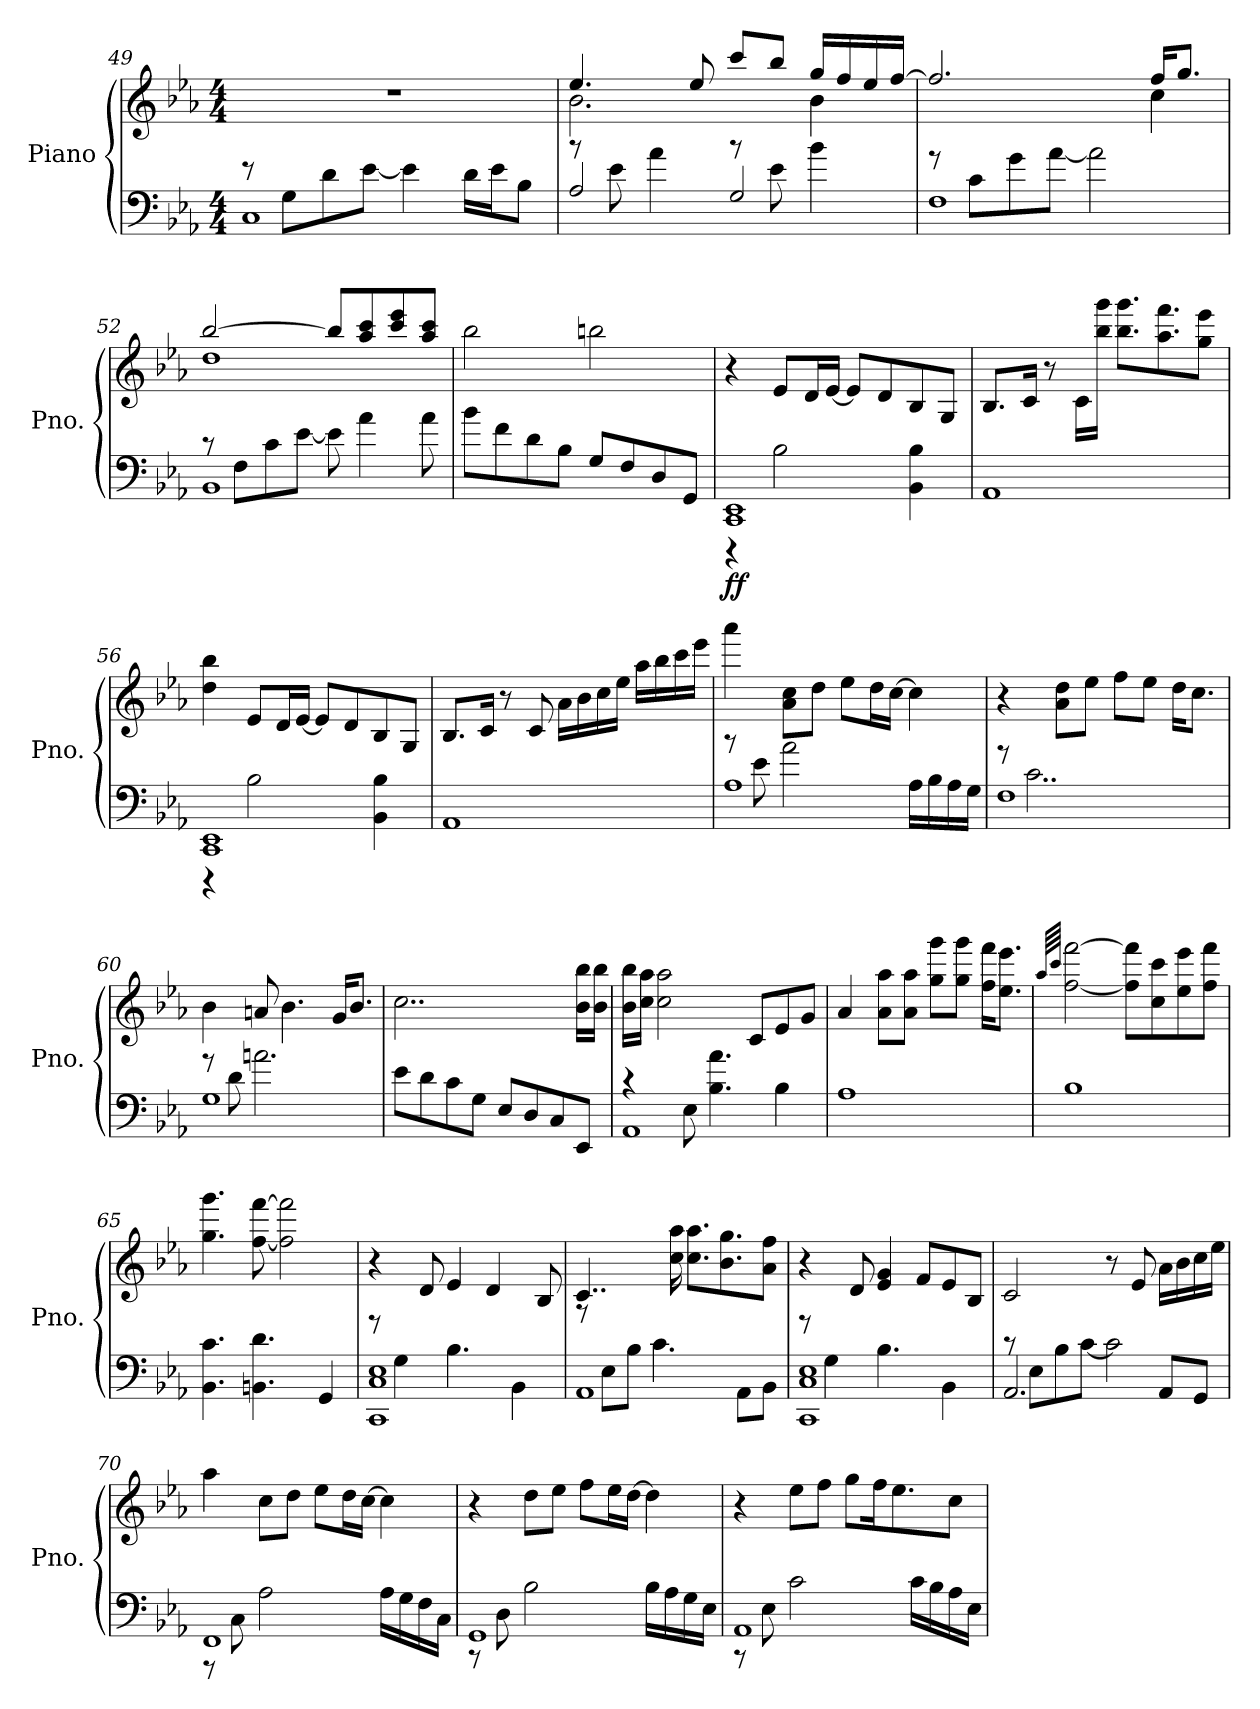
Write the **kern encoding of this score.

**kern	**kern	**dynam
*part1	*part1	*part1
*staff2	*staff1	*staff1/2
*I"Piano	*	*
*I'Pno.	*	*
!!LO:PB:g=z
*clefF4	*clefG2	*
*k[b-e-a-]	*k[b-e-a-]	*
*M4/4	*M4/4	*
=49	=49	=49
*^	*	*
1C	8re	1r	.
.	8G\L	.	.
.	8d\	.	.
.	[8e-\J	.	.
.	4e-\]	.	.
.	16d\LL	.	.
.	16e-\J	.	.
.	8B-\J	.	.
!!LO:LB:g=z
=50	=50	=50	=50
*	*	*^	*
2A-/	8rb	4.ee-/	2.b-\	.
.	8e-\	.	.	.
.	4a-\	.	.	.
.	.	8ee-/	.	.
2G/	8rb	8ccc/L	.	.
.	8e-\	8bb-/J	.	.
.	4b-\	16gg/LL	4b-\	.
.	.	16ff/	.	.
.	.	16ee-/	.	.
.	.	[16ff/JJ	.	.
=51	=51	=51	=51	=51
1F	8rg	2.ff/]	2.ryy	.
.	8c\L	.	.	.
.	8g\	.	.	.
.	[8a-\J	.	.	.
.	2a-\]	.	.	.
.	.	16ff/KL	4cc\	.
.	.	8.gg/J	.	.
=52	=52	=52	=52	=52
1BB-	8rc	[2bb-/	1dd	.
.	8F\L	.	.	.
.	8c\	.	.	.
.	[8e-\J	.	.	.
.	8e-\]	8bb-/L]	.	.
.	4a-\	8aa-/ 8ccc/	.	.
.	.	8ccc/ 8eee-/	.	.
.	8a-\	8aa-/ 8ccc/J	.	.
*v	*v	*	*	*
*	*v	*v	*
=53	=53	=53
8b-\L	2bb-\	.
8f\	.	.
8d\	.	.
8B-\J	.	.
8G/L	2bbn\	.
8F/	.	.
8D/	.	.
8GG/J	.	.
!!LO:LB:g=z
=54	=54	=54
*^	*	*
!	!	!	!LO:DY:b=2
!	!	!	!LO:DY:n=1:b
1CC 1EE-	4r	4r	f f
.	2B-\	8e-/L	.
.	.	16d/L	.
.	.	[16e-/JJ	.
.	.	8e-/L]	.
.	.	8d/	.
.	4BB-\ 4B-\	8B-/	.
.	.	8G/J	.
*v	*v	*	*
=55	=55	=55
1AA-	8.B-/L	.
.	16c/Jk	.
.	8r	.
.	16c\LL	.
.	16bb-\ 16ggg\JJ	.
.	8.bb-\ 8.ggg\L	.
.	8.aa-\ 8.fff\	.
.	8gg\ 8eee-\J	.
=56	=56	=56
*^	*	*
1CC 1EE-	4r	4dd\ 4bb-\	.
.	2B-\	8e-/L	.
.	.	16d/L	.
.	.	[16e-/JJ	.
.	.	8e-/L]	.
.	.	8d/	.
.	4BB-\ 4B-\	8B-/	.
.	.	8G/J	.
*v	*v	*	*
=57	=57	=57
1AA-	8.B-/L	.
.	16c/Jk	.
.	8r	.
.	8c/	.
.	16a-\LL	.
.	16b-\	.
.	16cc\	.
.	16ee-\JJ	.
.	16aa-\LL	.
.	16bb-\	.
.	16ccc\	.
.	16eee-\JJ	.
!!LO:LB:g=z
=58	=58	=58
*^	*	*
1A-	8rb	4aaa-\	.
.	8e-\	.	.
.	2a-\	8a-\ 8cc\L	.
.	.	8dd\J	.
.	.	8ee-\L	.
.	.	16dd\L	.
.	.	[16cc\JJ	.
.	16A-\LL	4cc\]	.
.	16B-\	.	.
.	16A-\	.	.
.	16G\JJ	.	.
=59	=59	=59	=59
1F	8rg	4r	.
.	2..c\	.	.
.	.	8a-\ 8dd\L	.
.	.	8ee-\J	.
.	.	8ff\L	.
.	.	8ee-\J	.
.	.	16dd\KL	.
.	.	8.cc\J	.
=60	=60	=60	=60
1G	8rg	4b-\	.
.	8d\	.	.
.	2.an\	8an/	.
.	.	4.b-\	.
.	.	16g/KL	.
.	.	8.b-/J	.
*v	*v	*	*
=61	=61	=61
8e-\L	2..cc\	.
8d\	.	.
8c\	.	.
8G\J	.	.
8E-/L	.	.
8D/	.	.
8C/	.	.
8EE-/J	16b-\ 16bb-\LL	.
.	16b-\ 16bb-\JJ	.
!!LO:LB:g=z
=62	=62	=62
*^	*	*
1AA-	4rc	16b-\ 16bb-\LL	.
.	.	16cc\ 16aa-\JJ	.
.	.	2cc\ 2aa-\	.
.	8E-\	.	.
.	4.B-\ 4.a-\	.	.
.	.	8c/L	.
.	4B-\	8e-/	.
.	.	8g/J	.
*v	*v	*	*
=63	=63	=63
1A-	4a-/	.
.	8a-\ 8aa-\L	.
.	8a-\ 8aa-\J	.
.	8gg\ 8ggg\L	.
.	8gg\ 8ggg\J	.
.	16ff\ 16fff\KL	.
.	8.ee-\ 8.eee-\J	.
=64	=64	=64
.	64qaa-/LLLL	.
.	64qccc/JJJJ	.
1B-	[2ff\ [2fff\	.
.	8ff\] 8fff\]L	.
.	8cc\ 8ccc\	.
.	8ee-\ 8eee-\	.
.	8ff\ 8fff\J	.
=65	=65	=65
4.BB-\ 4.c\	4.gg\ 4.ggg\	.
4.BBn\ 4.d\	[8ff\ [8fff\	.
.	2ff\] 2fff\]	.
4GG/	.	.
=66	=66	=66
*^	*	*
1CC 1C 1E-	8rg	4r	.
.	4G\	.	.
.	.	8d/	.
.	4.B-\	4e-/	.
.	.	4d/	.
.	4BB-\	.	.
.	.	8B-/	.
!!LO:LB:g=z
=67	=67	=67	=67
1AA-	8rb	4..c/	.
.	8E-\L	.	.
.	8B-\J	.	.
.	4.c\	.	.
.	.	16cc\ 16aa-\	.
.	.	8.cc\ 8.aa-\L	.
.	.	8.b-\ 8.gg\	.
.	8AA-\L	.	.
.	8BB-\J	8a-\ 8ff\J	.
=68	=68	=68	=68
1CC 1C 1E-	8rg	4r	.
.	4G\	.	.
.	.	8d/	.
.	4.B-\	4e-/ 4g/	.
.	.	8f/L	.
.	4BB-\	8e-/	.
.	.	8B-/J	.
=69	=69	=69	=69
2.AA-/	8rc	2c/	.
.	8E-\L	.	.
.	8B-\	.	.
.	[8c\J	.	.
.	2c\]	8r	.
.	.	8e-/	.
8AA-/L	.	16a-\LL	.
.	.	16b-\	.
8GG/J	.	16cc\	.
.	.	16ee-\JJ	.
=70	=70	=70	=70
1FF	8r	4aa-\	.
.	8C\	.	.
.	2A-\	8cc\L	.
.	.	8dd\J	.
.	.	8ee-\L	.
.	.	16dd\L	.
.	.	[16cc\JJ	.
.	16A-\LL	4cc\]	.
.	16G\	.	.
.	16F\	.	.
.	16C\JJ	.	.
!!LO:PB:g=z
=71	=71	=71	=71
1GG	8r	4r	.
.	8D\	.	.
.	2B-\	8dd\L	.
.	.	8ee-\J	.
.	.	8ff\L	.
.	.	16ee-\L	.
.	.	[16dd\JJ	.
.	16B-\LL	4dd\]	.
.	16A-\	.	.
.	16G\	.	.
.	16E-\JJ	.	.
=72	=72	=72	=72
1AA-	8r	4r	.
.	8E-\	.	.
.	2c\	8ee-\L	.
.	.	8ff\J	.
.	.	8gg\L	.
.	.	16ff\K	.
.	.	8.ee-\	.
.	16c\LL	.	.
.	16B-\	.	.
.	16A-\	8cc\J	.
.	16E-\JJ	.	.
*v	*v	*	*
=	=	=
*-	*-	*-
